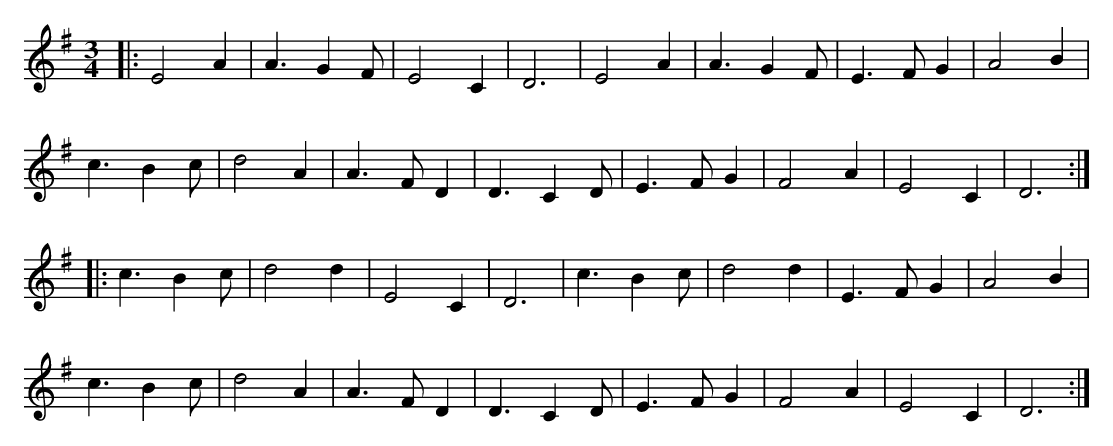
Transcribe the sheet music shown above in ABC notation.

X:1
M:3/4
K:Ador
|:E4 A2|A3 G2 F|E4 C2|D6|E4 A2|A3 G2 F|E3FG2|A4B2|
c3B2c|d4A2|A3FD2|D3C2D|E3FG2|F4A2|E4C2|D6:|
|:c3B2c|d4d2|E4 C2|D6|c3B2c|d4d2|E3FG2|A4B2|
c3 B2 c|d4A2|A3FD2|D3C2D|E3FG2|F4A2|E4C2|D6:|
